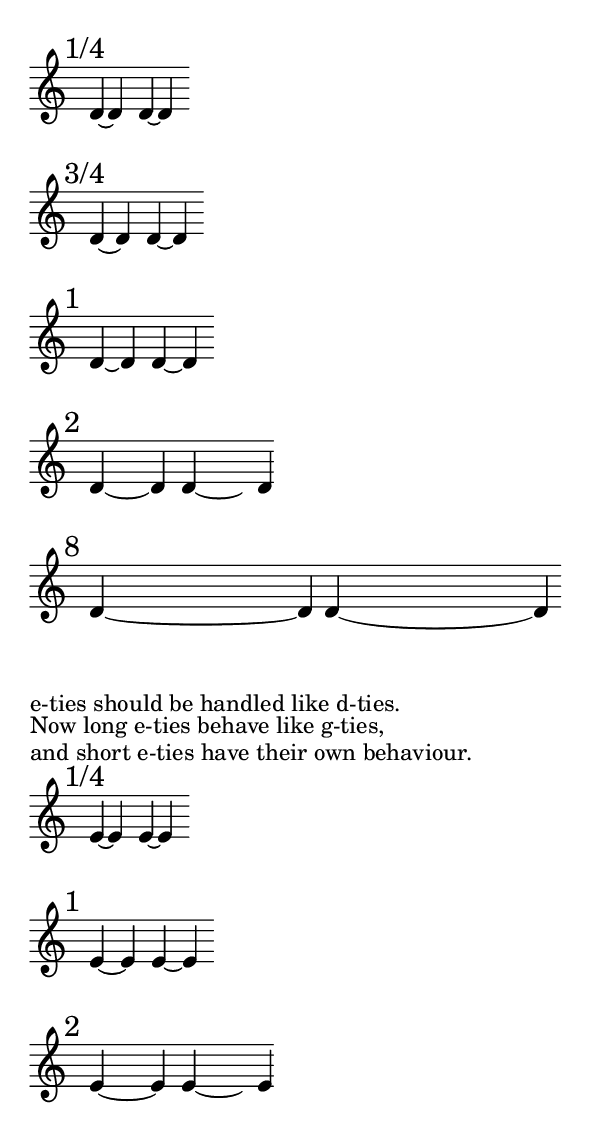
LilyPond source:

\version "2.16.2"

\include "common-code.ily"

\layout {
  % make sure that note spacing won't change (as we rely
  % on spacer rests, not explicit offsets, to put notes apart)
  \override Score.SpacingSpanner #'common-shortest-duration =
  #(ly:make-moment 10 53)
}

\new Staff {
  \tieDown

  \mark "1/4"
  d'4*1/4 ~ d'4
  \tie-cps #'((0.822 . -3.278) (1.080 . -3.6) (1.717 . -3.6) (1.975 . -3.278))
  d'4*1/4 ~ d'4
  \br

  \mark "3/4"
  d'4*3/4 ~ d'4
  \tie-cps #'((1.05 . -3.191) (1.376 . -3.57) (2.178 . -3.57) (2.503 . -3.191))
  d'4*3/4 ~ d'4
  \br

  \mark "1"
  d'4 ~ d'4
  \tie-cps #'((1.205 . -3.1) (1.582 . -3.5) (2.512 . -3.5) (2.889 . -3.1))
  d'4 ~ d'
  \br

  \mark "2"
  d'4 ~ s4 d'4
  <<
    {
      \tie-cps #'((1.328 . -3) (2.128 . -3.73) (5.013 . -3.73) (5.813 . -3))
      d'4 ~ s4 \hideNotes d'4 \unHideNotes
    }
    \new Voice {
      \once \override Stem #'extra-offset = #'(6.00 . 0)
      \once \override NoteHead #'extra-offset = #'(6.00 . 0)
      d'4
    }
  >>
  \br

  \mark "8"
  d'4 ~ s1.. d'4
  \shape Tie #'((-0.2 . 0)(1.3 . -0.5)(-1.5 . -0.5)(0 . 0))
  d'4 ~ s1.. d'4
  \br
}



\markup "e-ties should be handled like d-ties."
\markup "Now long e-ties behave like g-ties,"
\markup "and short e-ties have their own behaviour."

\transpose d e
\new Staff {
  \tieDown

  \mark "1/4"
  d'4*1/4 ~ d'4
  \tie-cps #'((0.822 . -2.778) (1.080 . -3.1) (1.717 . -3.1) (1.975 . -2.778))
  d'4*1/4 ~ d'4
  \br

  \mark "1"
  d'4 ~ d'4
  \tie-cps #'((1.205 . -2.6) (1.582 . -3) (2.512 . -3) (2.889 . -2.6))
  d'4 ~ d'
  \br

  \mark "2"
  d'4 ~ s4 d'4
  <<
    {
      \tie-cps #'((1.328 . -2.5) (2.128 . -3.23) (5.013 . -3.23) (5.813 . -2.5))
      d'4 ~ s4 \hideNotes d'4 \unHideNotes
    }
    \new Voice {
      \once \override Stem #'extra-offset = #'(6.00 . 0)
      \once \override NoteHead #'extra-offset = #'(6.00 . 0)
      d'4
    }
  >>
  \br
}
